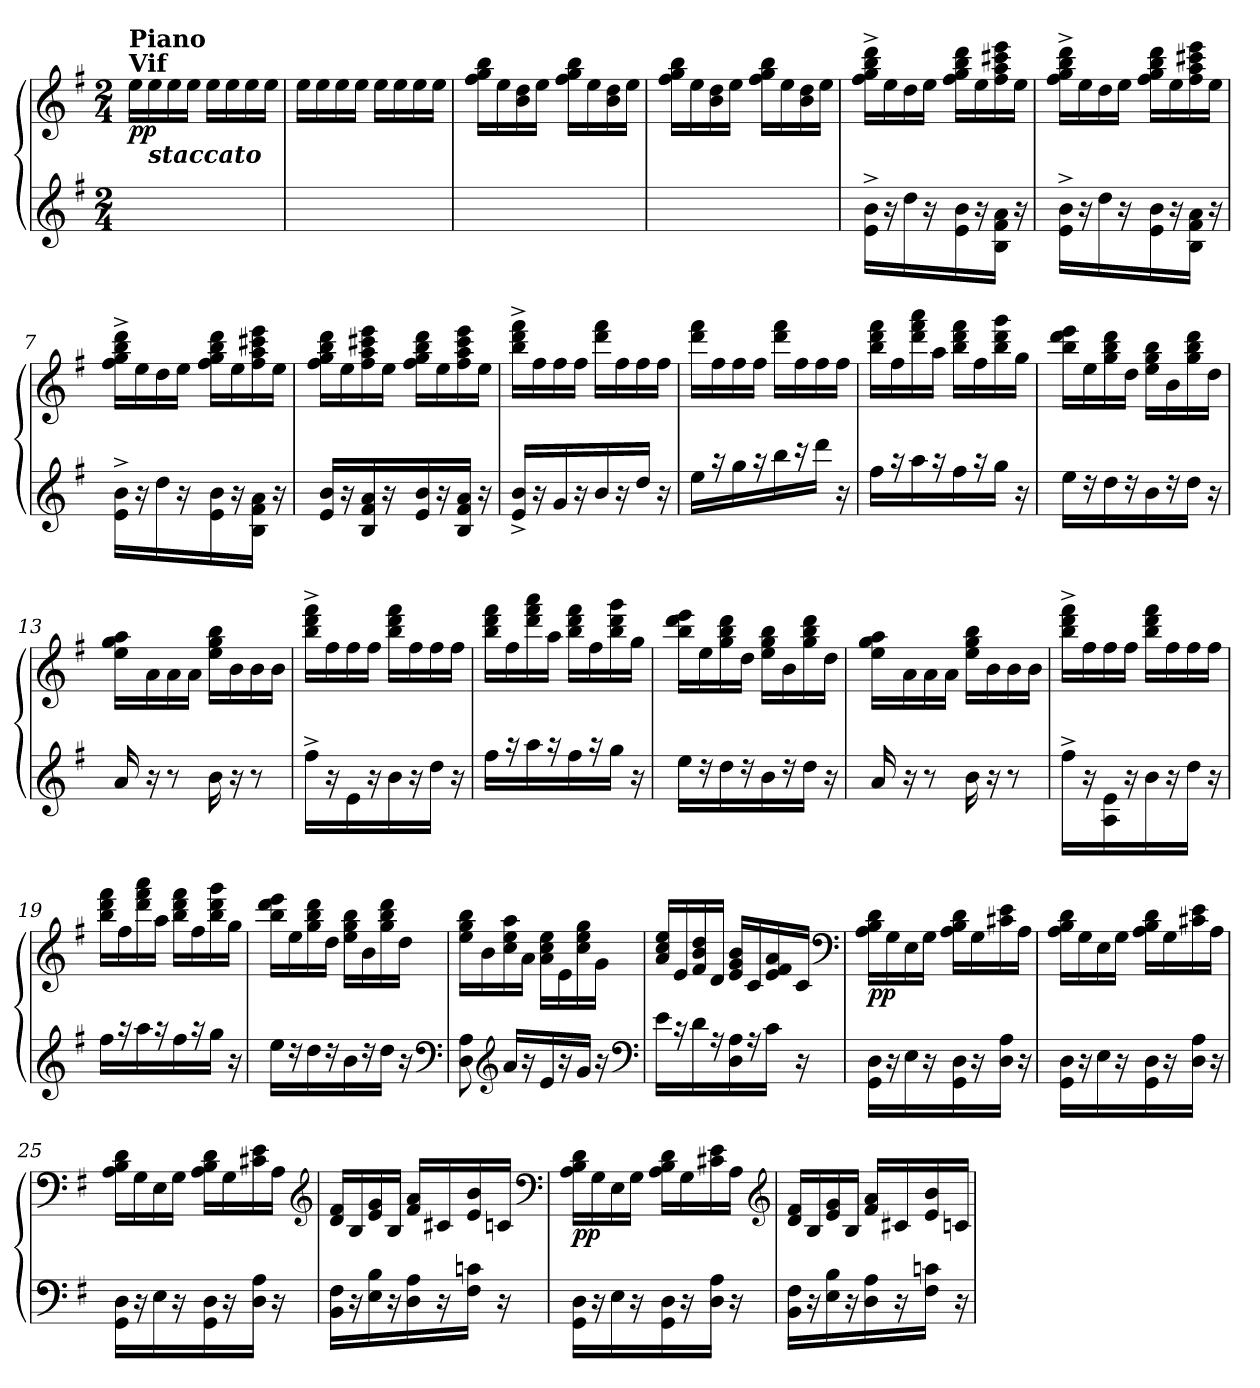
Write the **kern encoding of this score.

**kern	**kern	**dynam
*part1	*part1	*part1
*staff2	*staff1	*staff1/2
*clefG2	*clefG2	*
*k[f#]	*k[f#]	*
*e:	*e:	*
*M2/4	*M2/4	*
=1	=1	=1
!	!LO:TX:a:B:t=Vif	!
!	!LO:TX:a:B:t=Piano	!
!	!	!LO:DY:b
2ryy	16ee\LL	pp
!	!LO:TX:b:Bi:t=staccato	!
.	16ee\	.
.	16ee\	.
.	16ee\JJ	.
.	16ee\LL	.
.	16ee\	.
.	16ee\	.
.	16ee\JJ	.
=2	=2	=2
2ryy	16ee\LL	.
.	16ee\	.
.	16ee\	.
.	16ee\JJ	.
.	16ee\LL	.
.	16ee\	.
.	16ee\	.
.	16ee\JJ	.
=3	=3	=3
2ryy	16ff#\ 16gg\ 16bb\LL	.
.	16ee\	.
.	16b\ 16dd\	.
.	16ee\JJ	.
.	16ff#\ 16gg\ 16bb\LL	.
.	16ee\	.
.	16b\ 16dd\	.
.	16ee\JJ	.
=4	=4	=4
2ryy	16ff#\ 16gg\ 16bb\LL	.
.	16ee\	.
.	16b\ 16dd\	.
.	16ee\JJ	.
.	16ff#\ 16gg\ 16bb\LL	.
.	16ee\	.
.	16b\ 16dd\	.
.	16ee\JJ	.
!!LO:LB:g=z
=5	=5	=5
16e^>\ 16b^>\LL	16ff#^>\ 16gg^>\ 16bb^>\ 16ddd^>\LL	.
16r	16ee\	.
16dd\	16dd	.
16r	16ee\JJ	.
16e\ 16b\	16ff#\ 16gg\ 16bb\ 16ddd\LL	.
16r	16ee\	.
16B\ 16f#\ 16a\JJ	16ff#\ 16aa\ 16ccc#\ 16eee\	.
16r	16ee\JJ	.
=6	=6	=6
16e^>\ 16b^>\LL	16ff#^>\ 16gg^>\ 16bb^>\ 16ddd^>\LL	.
16r	16ee\	.
16dd\	16dd	.
16r	16ee\JJ	.
16e\ 16b\	16ff#\ 16gg\ 16bb\ 16ddd\LL	.
16r	16ee\	.
16B\ 16f#\ 16a\JJ	16ff#\ 16aa\ 16ccc#\ 16eee\	.
16r	16ee\JJ	.
=7	=7	=7
16e^>\ 16b^>\LL	16ff#^>\ 16gg^>\ 16bb^>\ 16ddd^>\LL	.
16r	16ee\	.
16dd\	16dd	.
16r	16ee\JJ	.
16e\ 16b\	16ff#\ 16gg\ 16bb\ 16ddd\LL	.
16r	16ee\	.
16B\ 16f#\ 16a\JJ	16ff#\ 16aa\ 16ccc#\ 16eee\	.
16r	16ee\JJ	.
=8	=8	=8
16e/ 16b/LL	16ff#\ 16gg\ 16bb\ 16ddd\LL	.
16r	16ee\	.
16B/ 16f#/ 16a/	16ff#\ 16aa\ 16ccc#\ 16eee\	.
16r	16ee\JJ	.
16e/ 16b/	16ff#\ 16gg\ 16bb\ 16ddd\LL	.
16r	16ee\	.
16B/ 16f#/ 16a/JJ	16ff#\ 16aa\ 16ccc#\ 16eee\	.
16r	16ee\JJ	.
!!LO:LB:g=z
=9	=9	=9
16e^</ 16b^</LL	16bb^>\ 16ddd^>\ 16fff#^>\LL	.
16r	16ff#\	.
16g/	16ff#\	.
16r	16ff#\JJ	.
16b/	16ddd\ 16fff#\LL	.
16r	16ff#\	.
16dd/JJ	16ff#\	.
16r	16ff#\JJ	.
=10	=10	=10
16ee\LL	16ddd\ 16fff#\LL	.
16r	16ff#\	.
16gg\	16ff#\	.
16r	16ff#\JJ	.
16bb\	16ddd\ 16fff#\LL	.
16r	16ff#\	.
16ddd\JJ	16ff#\	.
16r	16ff#\JJ	.
=11	=11	=11
16ff#\LL	16bb\ 16ddd\ 16fff#\LL	.
16r	16ff#\	.
16aa\	16ddd\ 16fff#\ 16aaa\	.
16r	16aa\JJ	.
16ff#\	16bb\ 16ddd\ 16fff#\LL	.
16r	16ff#\	.
16gg\JJ	16bb\ 16ddd\ 16ggg\	.
16r	16gg\JJ	.
=12	=12	=12
16ee\LL	16bb\ 16ddd\ 16eee\LL	.
16r	16ee\	.
16dd\	16gg\ 16bb\ 16ddd\	.
16r	16dd\JJ	.
16b\	16ee\ 16gg\ 16bb\LL	.
16r	16b\	.
16dd\JJ	16gg\ 16bb\ 16ddd\	.
16r	16dd\JJ	.
!!LO:LB:g=z
=13	=13	=13
16a/	16ee\ 16gg\ 16aa\LL	.
16r	16a\	.
8r	16a\	.
.	16a\JJ	.
16b\	16ee\ 16gg\ 16bb\LL	.
16r	16b\	.
8r	16b\	.
.	16b\JJ	.
=14	=14	=14
16ff#^>\LL	16bb^>\ 16ddd^>\ 16fff#^>\LL	.
16r	16ff#\	.
16e\	16ff#\	.
16r	16ff#\JJ	.
16b\	16bb\ 16ddd\ 16fff#\LL	.
16r	16ff#\	.
16dd\JJ	16ff#\	.
16r	16ff#\JJ	.
=15	=15	=15
16ff#\LL	16bb\ 16ddd\ 16fff#\LL	.
16r	16ff#\	.
16aa\	16ddd\ 16fff#\ 16aaa\	.
16r	16aa\JJ	.
16ff#\	16bb\ 16ddd\ 16fff#\LL	.
16r	16ff#\	.
16gg\JJ	16bb\ 16ddd\ 16ggg\	.
16r	16gg\JJ	.
=16	=16	=16
16ee\LL	16bb\ 16ddd\ 16eee\LL	.
16r	16ee\	.
16dd\	16gg\ 16bb\ 16ddd\	.
16r	16dd\JJ	.
16b\	16ee\ 16gg\ 16bb\LL	.
16r	16b\	.
16dd\JJ	16gg\ 16bb\ 16ddd\	.
16r	16dd\JJ	.
!!LO:LB:g=z
=17	=17	=17
16a/	16ee\ 16gg\ 16aa\LL	.
16r	16a\	.
8r	16a\	.
.	16a\JJ	.
16b\	16ee\ 16gg\ 16bb\LL	.
16r	16b\	.
8r	16b\	.
.	16b\JJ	.
=18	=18	=18
16ff#^>\LL	16bb^>\ 16ddd^>\ 16fff#^>\LL	.
16r	16ff#\	.
16A\ 16e\	16ff#\	.
16r	16ff#\JJ	.
16b\	16bb\ 16ddd\ 16fff#\LL	.
16r	16ff#\	.
16dd\JJ	16ff#\	.
16r	16ff#\JJ	.
=19	=19	=19
16ff#\LL	16bb\ 16ddd\ 16fff#\LL	.
16r	16ff#\	.
16aa\	16ddd\ 16fff#\ 16aaa\	.
16r	16aa\JJ	.
16ff#\	16bb\ 16ddd\ 16fff#\LL	.
16r	16ff#\	.
16gg\JJ	16bb\ 16ddd\ 16ggg\	.
16r	16gg\JJ	.
=20	=20	=20
16ee\LL	16bb\ 16ddd\ 16eee\LL	.
16r	16ee\	.
16dd\	16gg\ 16bb\ 16ddd\	.
16r	16dd\JJ	.
16b\	16ee\ 16gg\ 16bb\LL	.
16r	16b\	.
16dd\JJ	16gg\ 16bb\ 16ddd\	.
16r	16dd\JJ	.
*clefF4	*	*
!!LO:PB:g=z
=21	=21	=21
8D\ 8A\	16ee\ 16gg\ 16bb\LL	.
.	16b\	.
*clefG2	*	*
16a/LL	16cc\ 16ee\ 16aa\	.
16r	16a\JJ	.
16e/	16a\ 16cc\ 16ee\LL	.
16r	16e\	.
16g/JJ	16cc\ 16ee\ 16gg\	.
16r	16g\JJ	.
*clefF4	*	*
=22	=22	=22
16e\LL	16a/ 16cc/ 16ee/LL	.
16r	16e/	.
16d\	16f#/ 16b/ 16dd/	.
16r	16d/JJ	.
16D\ 16A\	16e/ 16g/ 16b/LL	.
16r	16c/	.
16c\JJ	16e/ 16f#/ 16a/	.
16r	16c/JJ	.
*	*clefF4	*
=23	=23	=23
!	!	!LO:DY:b
16GG\ 16D\LL	16A\ 16B\ 16d\LL	pp
16r	16G\	.
16E\	16E	.
16r	16G\JJ	.
16GG\ 16D\	16A\ 16B\ 16d\LL	.
16r	16G\	.
16D\ 16A\JJ	16c#\ 16e\	.
16r	16A\JJ	.
=24	=24	=24
16GG\ 16D\LL	16A\ 16B\ 16d\LL	.
16r	16G\	.
16E\	16E	.
16r	16G\JJ	.
16GG\ 16D\	16A\ 16B\ 16d\LL	.
16r	16G\	.
16D\ 16A\JJ	16c#\ 16e\	.
16r	16A\JJ	.
!!LO:LB:g=z
=25	=25	=25
16GG\ 16D\LL	16A\ 16B\ 16d\LL	.
16r	16G\	.
16E\	16E	.
16r	16G\JJ	.
16GG\ 16D\	16A\ 16B\ 16d\LL	.
16r	16G\	.
16D\ 16A\JJ	16c#\ 16e\	.
16r	16A\JJ	.
*	*clefG2	*
=26	=26	=26
16BB\ 16F#\LL	16d/ 16f#/LL	.
16r	16B/	.
16E\ 16B\	16e/ 16g/	.
16r	16B/JJ	.
16D\ 16A\	16f#/ 16a/LL	.
16r	16c#/	.
16F#\ 16cn\JJ	16e/ 16b/	.
16r	16cn/JJ	.
*	*clefF4	*
=27	=27	=27
!	!	!LO:DY:b
16GG\ 16D\LL	16A\ 16B\ 16d\LL	pp
16r	16G\	.
16E\	16E	.
16r	16G\JJ	.
16GG\ 16D\	16A\ 16B\ 16d\LL	.
16r	16G\	.
16D\ 16A\JJ	16c#\ 16e\	.
16r	16A\JJ	.
*	*clefG2	*
=28	=28	=28
16BB\ 16F#\LL	16d/ 16f#/LL	.
16r	16B/	.
16E\ 16B\	16e/ 16g/	.
16r	16B/JJ	.
16D\ 16A\	16f#/ 16a/LL	.
16r	16c#/	.
16F#\ 16cn\JJ	16e/ 16b/	.
16r	16cn/JJ	.
=	=	=
*-	*-	*-
